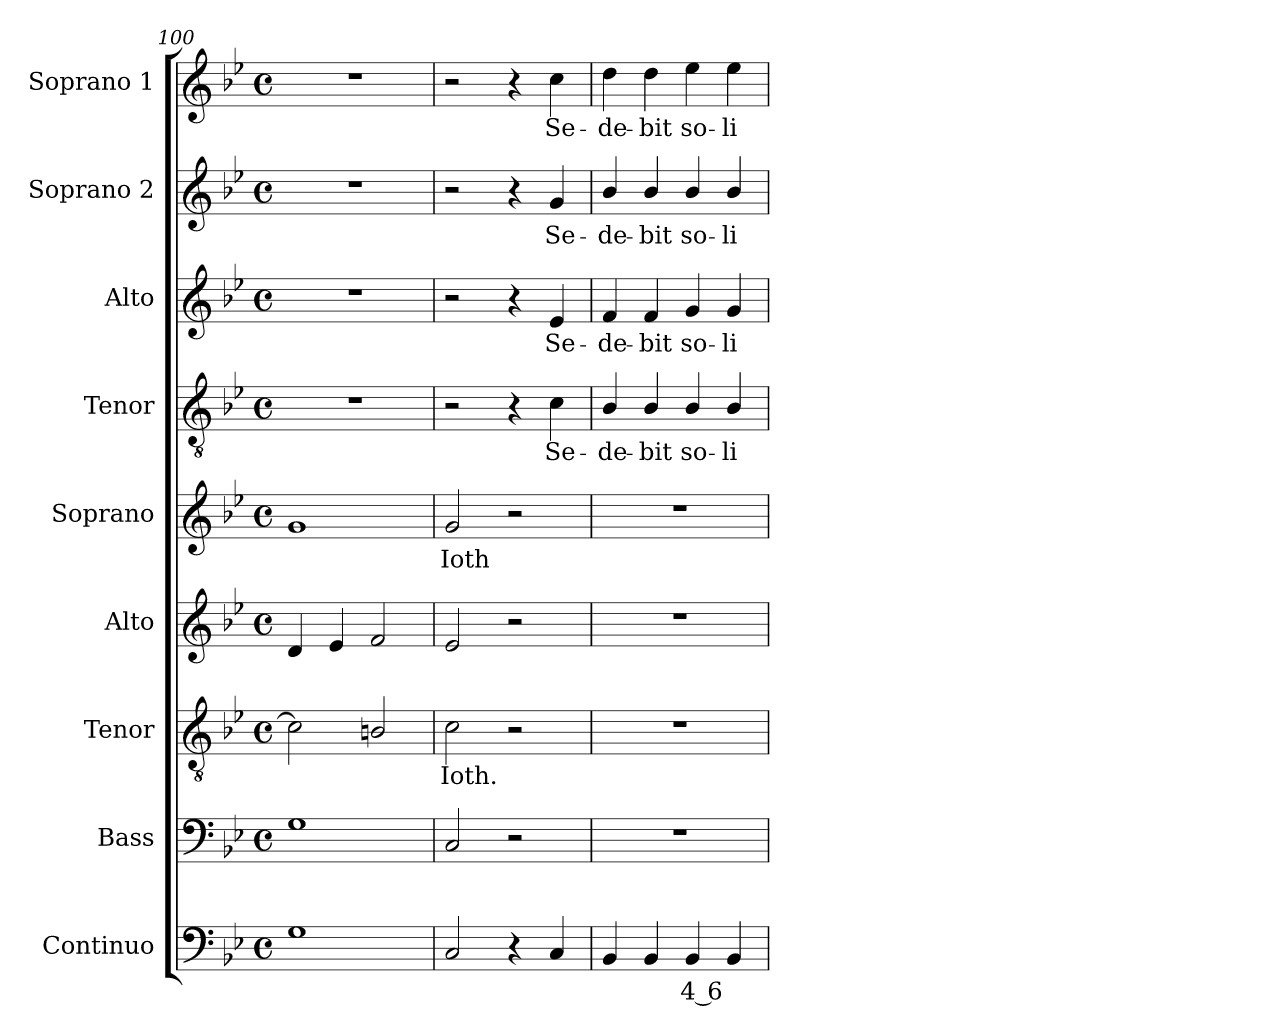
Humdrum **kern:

**kern	**text	**kern	**kern	**text	**kern	**kern	**text	**kern	**text	**kern	**text	**kern	**text	**kern	**text
*part9	*part9	*part8	*part7	*part7	*part6	*part5	*part5	*part4	*part4	*part3	*part3	*part2	*part2	*part1	*part1
*staff9	*staff9	*staff8	*staff7	*staff7	*staff6	*staff5	*staff5	*staff4	*staff4	*staff3	*staff3	*staff2	*staff2	*staff1	*staff1
*I"Continuo	*	*I"Bass	*I"Tenor	*	*I"Alto	*I"Soprano	*	*I"Tenor	*	*I"Alto	*	*I"Soprano 2	*	*I"Soprano 1	*
*I'Cont.	*	*I'B.	*I'T.	*	*I'A.	*I'S.	*	*I'T.	*	*I'A.	*	*I'S2.	*	*I'S1.	*
*clefF4	*	*clefF4	*clefGv2	*	*clefG2	*clefG2	*	*clefGv2	*	*clefG2	*	*clefG2	*	*clefG2	*
*	*	*	*ITrd7c12	*	*	*	*	*ITrd7c12	*	*	*	*	*	*	*
*k[b-e-]	*	*k[b-e-]	*k[b-e-]	*	*k[b-e-]	*k[b-e-]	*	*k[b-e-]	*	*k[b-e-]	*	*k[b-e-]	*	*k[b-e-]	*
*B-:	*	*B-:	*B-:	*	*B-:	*B-:	*	*B-:	*	*B-:	*	*B-:	*	*B-:	*
*M4/4	*	*M4/4	*M4/4	*	*M4/4	*M4/4	*	*M4/4	*	*M4/4	*	*M4/4	*	*M4/4	*
*met(c)	*	*met(c)	*met(c)	*	*met(c)	*met(c)	*	*met(c)	*	*met(c)	*	*met(c)	*	*met(c)	*
=100	=100	=100	=100	=100	=100	=100	=100	=100	=100	=100	=100	=100	=100	=100	=100
1Gi	.	1Gi	2Ci\]	.	4di/	1gi	.	1r	.	1r	.	1r	.	1r	.
.	.	.	.	.	4e-i/	.	.	.	.	.	.	.	.	.	.
.	.	.	2BBni/	.	2fi/	.	.	.	.	.	.	.	.	.	.
=101	=101	=101	=101	=101	=101	=101	=101	=101	=101	=101	=101	=101	=101	=101	=101
!	!	!	!	!LO:LY:b:color=#000000	!	!	!	!	!	!	!	!	!	!	!
!	!	!	!	!	!	!	!LO:LY:b:color=#000000	!	!	!	!	!	!	!	!
2Ci/	.	2Ci/	2Ci\	Ioth.	2e-i/	2gi/	Ioth	2r	.	2r	.	2r	.	2r	.
4r	.	2r	2r	.	2r	2r	.	4r	.	4r	.	4r	.	4r	.
!	!	!	!	!	!	!	!	!	!LO:LY:b:color=#000000	!	!	!	!	!	!
!	!	!	!	!	!	!	!	!	!	!	!LO:LY:b:color=#000000	!	!	!	!
!	!	!	!	!	!	!	!	!	!	!	!	!	!LO:LY:b:color=#000000	!	!
!	!	!	!	!	!	!	!	!	!	!	!	!	!	!	!LO:LY:b:color=#000000
4Ci/	.	.	.	.	.	.	.	4Ci\	Se-	4e-i/	Se-	4gi/	Se-	4cci\	Se-
=102	=102	=102	=102	=102	=102	=102	=102	=102	=102	=102	=102	=102	=102	=102	=102
!	!	!	!	!	!	!	!	!	!LO:LY:b:color=#000000	!	!	!	!	!	!
!	!	!	!	!	!	!	!	!	!	!	!LO:LY:b:color=#000000	!	!	!	!
!	!	!	!	!	!	!	!	!	!	!	!	!	!LO:LY:b:color=#000000	!	!
!	!	!	!	!	!	!	!	!	!	!	!	!	!	!	!LO:LY:b:color=#000000
4BB-i/	.	1r	1r	.	1r	1r	.	4BB-i/	-de-	4fi/	-de-	4b-i/	-de-	4ddi\	-de-
!	!	!	!	!	!	!	!	!	!LO:LY:b:color=#000000	!	!	!	!	!	!
!	!	!	!	!	!	!	!	!	!	!	!LO:LY:b:color=#000000	!	!	!	!
!	!	!	!	!	!	!	!	!	!	!	!	!	!LO:LY:b:color=#000000	!	!
!	!	!	!	!	!	!	!	!	!	!	!	!	!	!	!LO:LY:b:color=#000000
4BB-i/	.	.	.	.	.	.	.	4BB-i/	-bit	4fi/	-bit	4b-i/	-bit	4ddi\	-bit
!	!LO:LY:b:color=#000000	!	!	!	!	!	!	!	!	!	!	!	!	!	!
!	!	!	!	!	!	!	!	!	!LO:LY:b:color=#000000	!	!	!	!	!	!
!	!	!	!	!	!	!	!	!	!	!	!LO:LY:b:color=#000000	!	!	!	!
!	!	!	!	!	!	!	!	!	!	!	!	!	!LO:LY:b:color=#000000	!	!
!	!	!	!	!	!	!	!	!	!	!	!	!	!	!	!LO:LY:b:color=#000000
4BB-i/	4 6	.	.	.	.	.	.	4BB-i/	so-	4gi/	so-	4b-i/	so-	4ee-i\	so-
!	!	!	!	!	!	!	!	!	!LO:LY:b:color=#000000	!	!	!	!	!	!
!	!	!	!	!	!	!	!	!	!	!	!LO:LY:b:color=#000000	!	!	!	!
!	!	!	!	!	!	!	!	!	!	!	!	!	!LO:LY:b:color=#000000	!	!
!	!	!	!	!	!	!	!	!	!	!	!	!	!	!	!LO:LY:b:color=#000000
4BB-i/	.	.	.	.	.	.	.	4BB-i/	-li-	4gi/	-li-	4b-i/	-li-	4ee-i\	-li-
=	=	=	=	=	=	=	=	=	=	=	=	=	=	=	=
*-	*-	*-	*-	*-	*-	*-	*-	*-	*-	*-	*-	*-	*-	*-	*-
